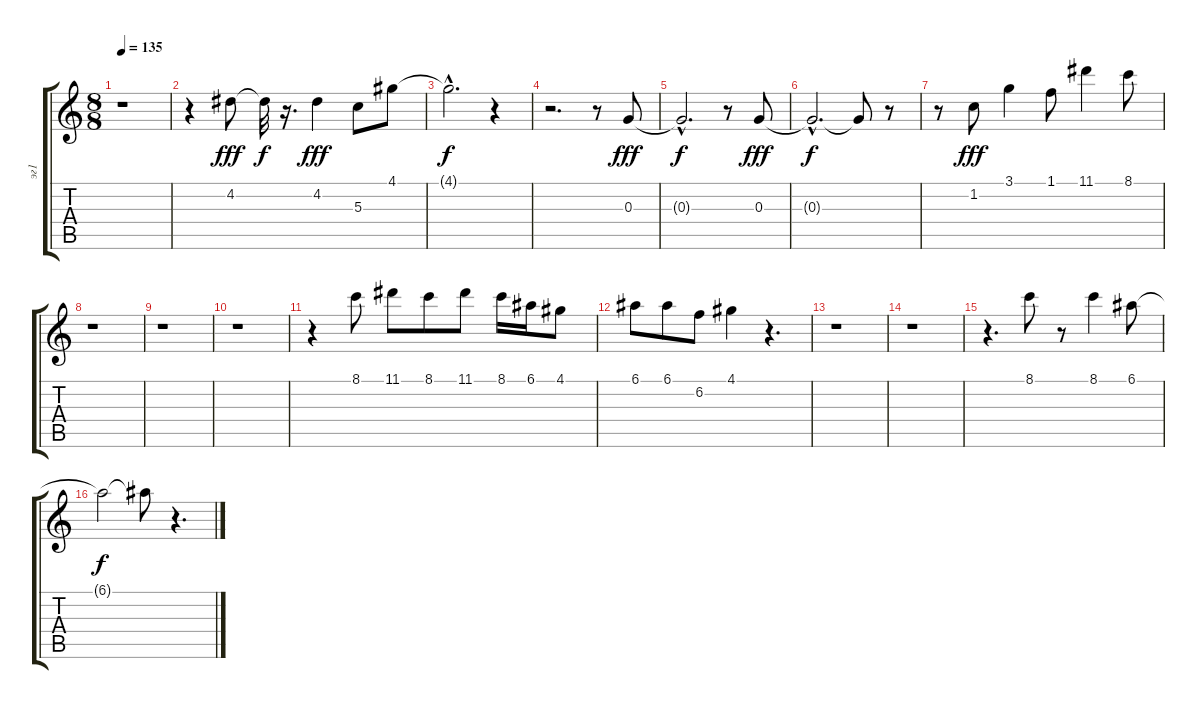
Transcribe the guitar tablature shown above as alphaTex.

\track ("эг1" "эг1") {instrument overdrivenguitar}
\staff {score tabs}
\tuning (E4 B3 G3 D3 A2 E2) {hide}
\ts (8 8)
\tempo 135
\clef g2
\ks c
r.1{dy f} |
r.4 4.2.8{dy fff} 4.2{t}.32{dy f} r.16{d} 4.2.4{dy fff} 5.3.8 4.1.8 |
4.1{hac t}.2{d dy f} r.4 |
r.2{d} r.8 0.3.8{dy fff} |
0.3{hac t}.2{d dy f} r.8 0.3.8{dy fff} |
0.3{hac t}.2{d dy f} 0.3{t}.8 r.8 |
r.8 1.2.8{dy fff} 3.1.4 1.1.8 11.1.4 8.1.8 |
r.1 |
r.1 |
r.1 |
r.4 8.1.8 11.1.8 8.1.8 11.1.8 8.1.16 6.1.16 4.1.8 |
6.1.8 6.1.8 6.2.8 4.1.4 r.4{d} |
r.1 |
r.1 |
r.4{d} 8.1.8 r.8 8.1.4 6.1.8 |
6.1{t}.2{dy f} 6.1{t}.8 r.4{d}
